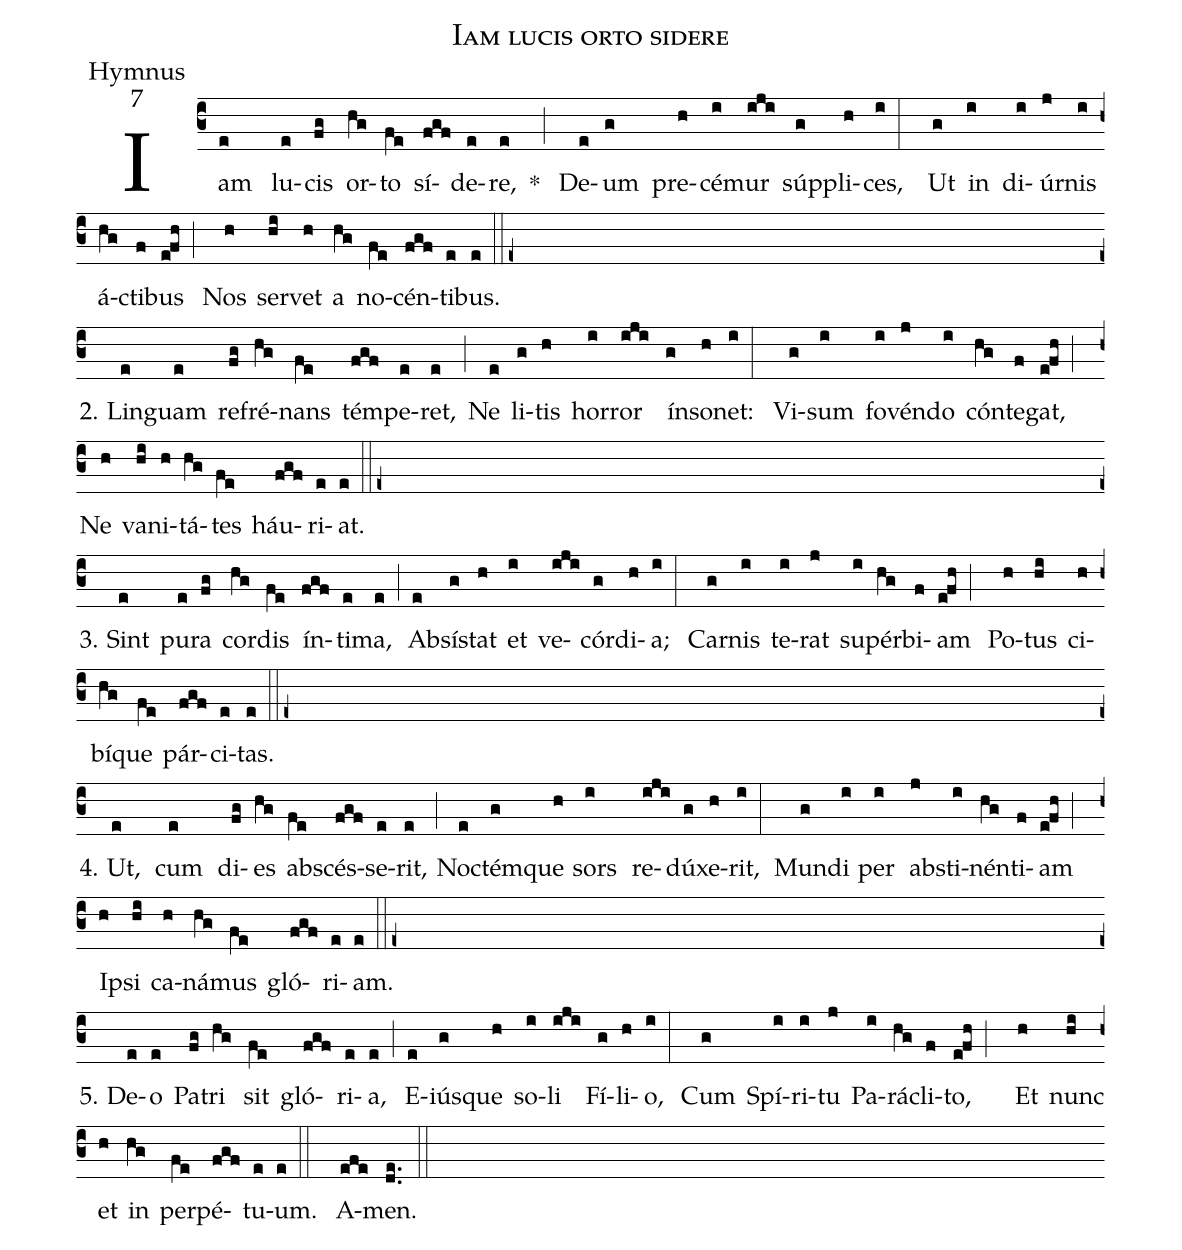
name:Iam lucis orto sidere ;
office-part:Hymnus;
mode:7;
%%
(c3)Iam (e) lu(e)cis(fg) or(hg)to(fe) sí(fgf)de(e)re,(e) * (;)
De(e)um(g) pre(h)cé(i)mur(iji) súp(g)pli(h)ces, (i:)
Ut(g) in(i) di(i)úr(j)nis(i) á(hg)cti(f)bus (e!fh;)
Nos(h) ser(hi)vet(h) a(hg) no(fe)cén(fgf)ti(e)bus. (e::e+Z)


2. Lin(e)guam(e) re(fg)fré(hg)nans(fe) tém(fgf)pe(e)ret,(e) (;)
Ne(e) li(g)tis(h) hor(i)ror(iji) ín(g)so(h)net: (i:)
Vi(g)sum(i) fo(i)vén(j)do(i) cón(hg)te(f)gat, (e!fh;)
Ne(h) va(hi)ni(h)tá(hg)tes(fe) háu(fgf)ri(e)at. (e::e+Z)

3. Sint(e) pu(e)ra(fg) cor(hg)dis(fe) ín(fgf)ti(e)ma,(e) (;)
Ab(e)sí(g)stat(h) et(i) ve(iji)cór(g)di(h)a; (i:)
Car(g)nis(i) te(i)rat(j) su(i)pér(hg)bi(f)am (e!fh;)
Po(h)tus(hi) ci(h)bí(hg)que(fe) pár(fgf)ci(e)tas. (e::e+Z)

4. Ut, (e) cum (e) di(fg)es(hg) ab(fe)scés(fgf)se(e)rit,(e) (;)
No(e)ctém(g)que(h) sors (i) re(iji)dú(g)xe(h)rit, (i:)
Mun(g)di(i) per (i) ab(j)sti(i)nén(hg)ti(f)am (e!fh;)
I(h)psi(hi) ca(h)ná(hg)mus(fe) gló(fgf)ri(e)am. (e::e+Z)

5. De(e)o(e) Pa(fg)tri(hg) sit(fe) gló(fgf)ri(e)a,(e) (;)
E(e)iús(g)que(h) so(i)li(iji) Fí(g)li(h)o, (i:)
Cum(g) Spí(i)ri(i)tu(j) Pa(i)rá(hg)cli(f)to, (e!fh;)
Et(h) nunc(hi) et(h) in(hg) per(fe)pé(fgf)tu(e)um. (e::)
A(efe)men. (de..::)
